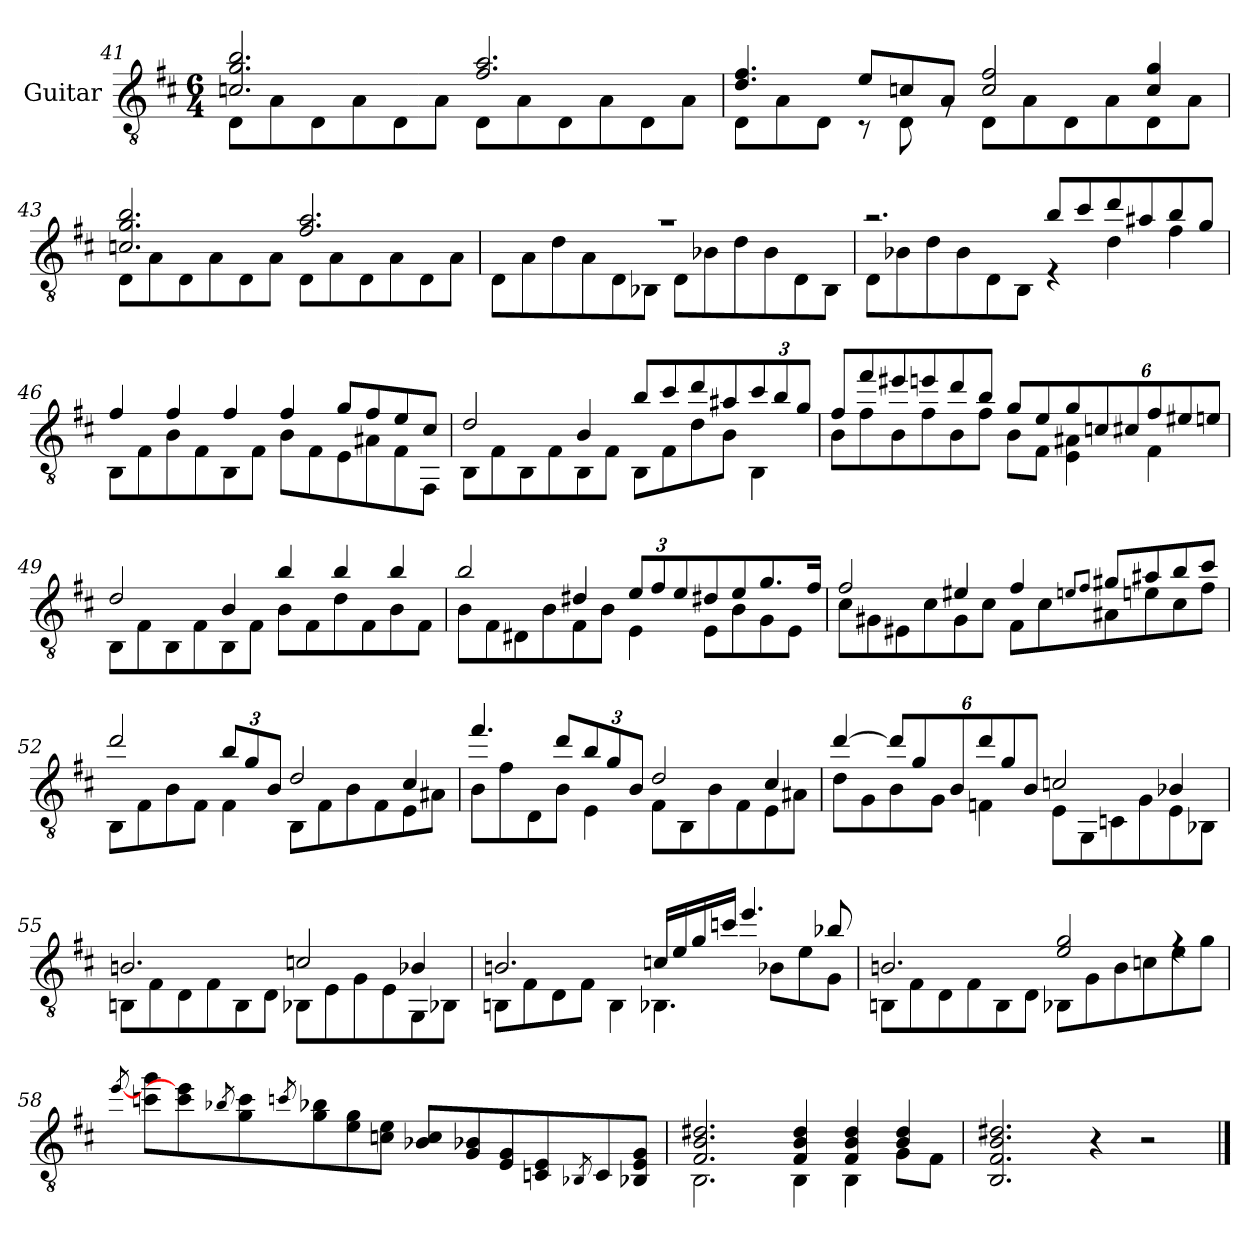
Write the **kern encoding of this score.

**kern
*part1
*staff1
*I"Guitar
*clefGv2
*k[f#c#]
*M6/4
=41
*^
2.cn/ 2.g/ 2.b/	8D\L
.	8A\
.	8D\
.	8A\
.	8D\
.	8A\J
2.f#/ 2.a/	8D\L
.	8A\
.	8D\
.	8A\
.	8D\
.	8A\J
=42	=42
4.d/ 4.f#/	8D\L
.	8A\
.	8D\J
8e/L	8r
8cn/	8D\
8A/J	8rG
2c/ 2f#/	8D\L
.	8A\
.	8D\
.	8A\
4c/ 4g/	8D\
.	8A\J
!!LO:LB:g=z	!!
=43	=43
2.cn/ 2.g/ 2.b/	8D\L
.	8A\
.	8D\
.	8A\
.	8D\
.	8A\J
2.f#/ 2.a/	8D\L
.	8A\
.	8D\
.	8A\
.	8D\
.	8A\J
=44	=44
1.r	8D\L
.	8A\
.	8d\
.	8A\
.	8D\
.	8BB-X\J
.	8D\L
.	8B-X\
.	8d\
.	8B-\
.	8D\
.	8BB-\J
!!LO:PB:g=z	!!
=45	=45
2.r	8D\L
.	8B-X\
.	8d\
.	8B-\
.	8D\
.	8BB\J
8b/L	4r
8cc#/	.
8dd/	4d\
8a#X/	.
8b/	4f#\
8g/J	.
=46	=46
4f#/	8BB\L
.	8F#\
4f#/	8B\
.	8F#\
4f#/	8BB\
.	8F#\J
4f#/	8B\L
.	8F#\
8g/L	8E\
8f#/	8A#X\
8e/	8F#\
8c#/J	8FF#\J
!!LO:LB:g=z	!!
=47	=47
2d/	8BB\L
.	8F#\
.	8BB\
.	8F#\
4B/	8BB\
.	8F#\J
8b/L	8BB\L
8cc#/	8F#\
8dd/	8d\
8a#X/	8B\J
*Xbrackettup	*
12cc#/	4BB\
12b/	.
12g/J	.
=48	=48
8f#/L	8B\L
8ff#/	8f#\
8ee#X/	8B\
8een/	8f#\
8dd/	8B\
8b/J	8f#\J
8g/L	8B\L
8e/	8F#\J
12g/	4E\ 4A#X\
12cn/	.
12c#X/	.
12f#/	4F#\
12e#X/	.
12en/J	.
!!LO:LB:g=z	!!
=49	=49
2d/	8BB\L
.	8F#\
.	8BB\
.	8F#\
4B/	8BB\
.	8F#\J
4b/	8B\L
.	8F#\
4b/	8d\
.	8F#\
4b/	8B\
.	8F#\J
=50	=50
2b/	8B\L
.	8F#\
.	8D#X\
.	8B\
4d#X/	8F#\
.	8B\J
12e/L	4E\
12f#/	.
12e/	.
8d#X/	8E\L
8e/	8B\
8.g/	8G\
.	8E\J
16f#/Jk	.
!!LO:LB:g=z	!!
=51	=51
2f#/	8c#\L
.	8G#X\
.	8E#X\
.	8c#\
4e#X/	8G#\
.	8c#\J
4f#/	8F#\L
.	8c#\
8qen/L	.
8qf#/J	.
8g#X/L	8A#X\
8a#X/	8e\
8b/	8c#\
8cc#/J	8f#\J
=52	=52
2dd/	8BB\L
.	8F#\
.	8B\
.	8F#\J
12b/L	4F#\
12g/	.
12B/J	.
2d/	8BB\L
.	8F#\
.	8B\
.	8F#\
4c#/	8E\
.	8A#X\J
!!LO:LB:g=z	!!
=53	=53
4.ff#/	8B\L
.	8f#\
.	8D\
8dd/L	8B\J
12b/	4E\
12g/	.
12B/J	.
2d/	8F#\L
.	8BB\
.	8B\
.	8F#\
4c#/	8E\
.	8A#X\J
=54	=54
[4dd/	8d\L
.	8G\
12dd/L]	8B\
12g/	.
.	8G\J
12B/	.
12dd/	4Fn\
12g/	.
12B/J	.
2cn/	8E\L
.	8GG\
.	8Cn\
.	8G\
4B-X/	8E\
.	8BB-X\J
!!LO:LB:g=z	!!
=55	=55
2.Bn/	8BBn\L
.	8F#\
.	8D\
.	8F#\
.	8BB\
.	8D\J
2cn/	8BB-X\L
.	8E\
.	8G\
.	8E\
4B-X/	8GG\
.	8BB-X\J
=56	=56
2.Bn/	8BBn\L
.	8F#\
.	8D\
.	8F#\J
.	4BB\
16cn/LL	4.BB-X\
16e/	.
16g/	.
16ccn/JJ	.
4.ee/	.
.	8B-X\L
.	8e\
8b-X/	8G\J
!!LO:LB:g=z	!!
=57	=57
2.Bn/	8BBn\L
.	8F#\
.	8D\
.	8F#\
.	8BB\
.	8D\J
2e/ 2g/	8BB-X\L
.	8G\
.	8B\
.	8cn\
4rf	8e\
.	8g\J
*v	*v
=58
[8qee/
8ccn\ 8gg\L
8cc\ 8ee\]
8qb-X/
8g\ 8cc\
8qccn/
8g\ 8b-X\
8e\ 8g\
8cn\ 8e\J
8B-X/ 8c/L
8G/ 8B-X/
8E/ 8G/
8Cn/ 8E/
8qBB-X/
8C/
8BB-X/ 8E/ 8G/J
!!LO:LB:g=z
=59
*^
2.F#/ 2.B/ 2.d#X/	2.BB\
4F#/ 4B/ 4d#/	4BB\
4F#/ 4B/ 4d#/	4BB\
4B/ 4d#/	8G\L
.	8F#\J
*v	*v
=60
2.BB/ 2.F#/ 2.B/ 2.d#X/
4r
2r
==
*-
